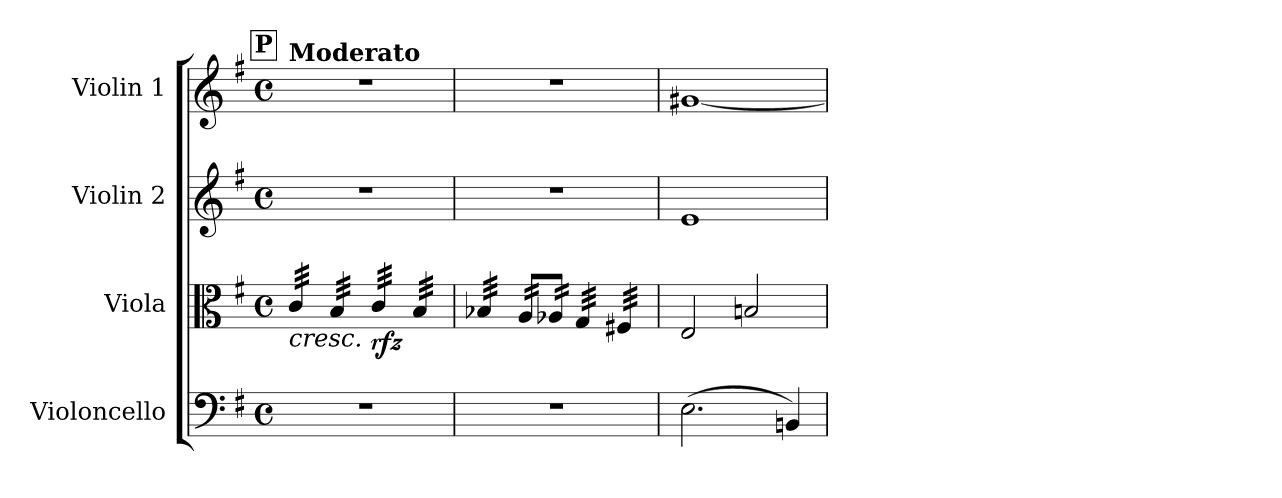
**kern	**dynam	**kern	**dynam	**kern	**dynam	**kern	**dynam
*part4	*part4	*part3	*part3	*part2	*part2	*part1	*part1
*staff4	*staff4	*staff3	*staff3	*staff2	*staff2	*staff1	*staff1
*I"Violoncello	*	*I"Viola	*	*I"Violin 2	*	*I"Violin 1	*
*I'Vc	*	*I'Vla	*	*I'Vln	*	*I'Vln	*
*clefF4	*	*clefC3	*	*clefG2	*	*clefG2	*
*k[f#]	*	*k[f#]	*	*k[f#]	*	*k[f#]	*
*M4/4	*	*M4/4	*	*M4/4	*	*M4/4	*
*met(c)	*	*met(c)	*	*met(c)	*	*met(c)	*
!!LO:REH:place=s1:a:B:cj:fs=14:t=P
=256	=256	=256	=256	=256	=256	=256	=256
!	!	!	!	!	!	!LO:TX:a:B:t=Moderato	!
!	!	!	!LO:HP:b	!	!	!	!
*	*	*tremolo	*	*	*	*	*
1r	.	32c/LLL	<	1r	.	1r	.
.	.	32c/	.	.	.	.	.
.	.	32c/	.	.	.	.	.
.	.	32c/	.	.	.	.	.
.	.	32c/	.	.	.	.	.
.	.	32c/	.	.	.	.	.
.	.	32c/	.	.	.	.	.
.	.	32c/JJJ	.	.	.	.	.
.	.	32B/LLL	.	.	.	.	.
.	.	32B/	.	.	.	.	.
.	.	32B/	.	.	.	.	.
.	.	32B/	.	.	.	.	.
.	.	32B/	.	.	.	.	.
.	.	32B/	.	.	.	.	.
.	.	32B/	.	.	.	.	.
.	.	32B/JJJ	.	.	.	.	.
!	!	!	!LO:DY:b	!	!	!	!
.	.	32c/LLL	rfz	.	.	.	.
.	.	32c/	.	.	.	.	.
.	.	32c/	.	.	.	.	.
.	.	32c/	.	.	.	.	.
.	.	32c/	.	.	.	.	.
.	.	32c/	.	.	.	.	.
.	.	32c/	.	.	.	.	.
.	.	32c/JJJ	.	.	.	.	.
.	.	32B/LLL	.	.	.	.	.
.	.	32B/	.	.	.	.	.
.	.	32B/	.	.	.	.	.
.	.	32B/	.	.	.	.	.
.	.	32B/	.	.	.	.	.
.	.	32B/	.	.	.	.	.
.	.	32B/	.	.	.	.	.
.	.	32B/JJJ	.	.	.	.	.
=257	=257	=257	=257	=257	=257	=257	=257
1r	.	32B-X/LLL	.	1r	.	1r	.
.	.	32B-X/	.	.	.	.	.
.	.	32B-X/	.	.	.	.	.
.	.	32B-X/	.	.	.	.	.
.	.	32B-X/	.	.	.	.	.
.	.	32B-X/	.	.	.	.	.
.	.	32B-X/	.	.	.	.	.
.	.	32B-X/JJJ	.	.	.	.	.
.	.	32A/LLL	.	.	.	.	.
.	.	32A/	.	.	.	.	.
.	.	32A/	.	.	.	.	.
.	.	32A/	.	.	.	.	.
.	.	32A-X/	.	.	.	.	.
.	.	32A-X/	.	.	.	.	.
.	.	32A-X/	.	.	.	.	.
.	.	32A-X/JJJ	.	.	.	.	.
.	.	32G/LLL	.	.	.	.	.
.	.	32G/	.	.	.	.	.
.	.	32G/	.	.	.	.	.
.	.	32G/	.	.	.	.	.
.	.	32G/	.	.	.	.	.
.	.	32G/	.	.	.	.	.
.	.	32G/	.	.	.	.	.
.	.	32G/JJJ	.	.	.	.	.
.	.	32F#X/LLL	[	.	.	.	.
.	.	32F#X/	.	.	.	.	.
.	.	32F#X/	.	.	.	.	.
.	.	32F#X/	.	.	.	.	.
.	.	32F#X/	.	.	.	.	.
.	.	32F#X/	.	.	.	.	.
.	.	32F#X/	.	.	.	.	.
.	.	32F#X/JJJ	.	.	.	.	.
*	*	*Xtremolo	*	*	*	*	*
=258	=258	=258	=258	=258	=258	=258	=258
!	!LO:DY:b	!	!	!	!	!	!
!	!LO:DY:n=1:b	!	!	!	!	!	!
!	!LO:DY:n=2:b	!	!LO:DY:b	!	!	!	!
!	!	!	!LO:DY:n=1:b	!	!	!	!
!	!	!	!LO:DY:n=2:b	!	!LO:DY:b	!	!
!	!	!	!	!	!LO:DY:n=1:b	!	!
!	!	!	!	!	!LO:DY:n=2:b	!	!LO:DY:b
!	!	!	!	!	!	!	!LO:DY:n=1:b
(2.E\	other-dynamics p other-dynamics	2E/	other-dynamics p other-dynamics	1e	other-dynamics p other-dynamics	[1g#X	other-dynamics p
.	.	2Bn/	.	.	.	.	.
4BBn/)	.	.	.	.	.	.	.
=	=	=	=	=	=	=	=
*-	*-	*-	*-	*-	*-	*-	*-
